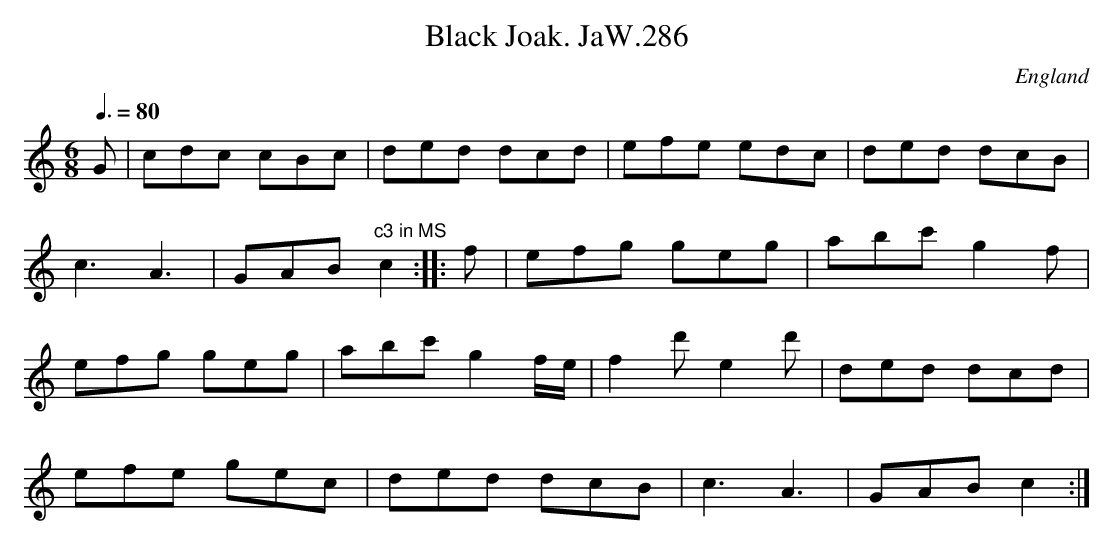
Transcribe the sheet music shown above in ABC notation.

X:1
T:Black Joak. JaW.286
L:1/8
M:6/8
O:England
Q:3/8=80
K:C
G|cdc cBc|ded dcd|efe edc|ded dcB|!
c3 A3|GAB "^c3 in MS"c2::\
f|efg geg|abc' g2f|!
efg geg|abc' g2f/e/|f2d' e2d'|ded dcd|!
efe gec|ded dcB|c3 A3|GAB c2:|
